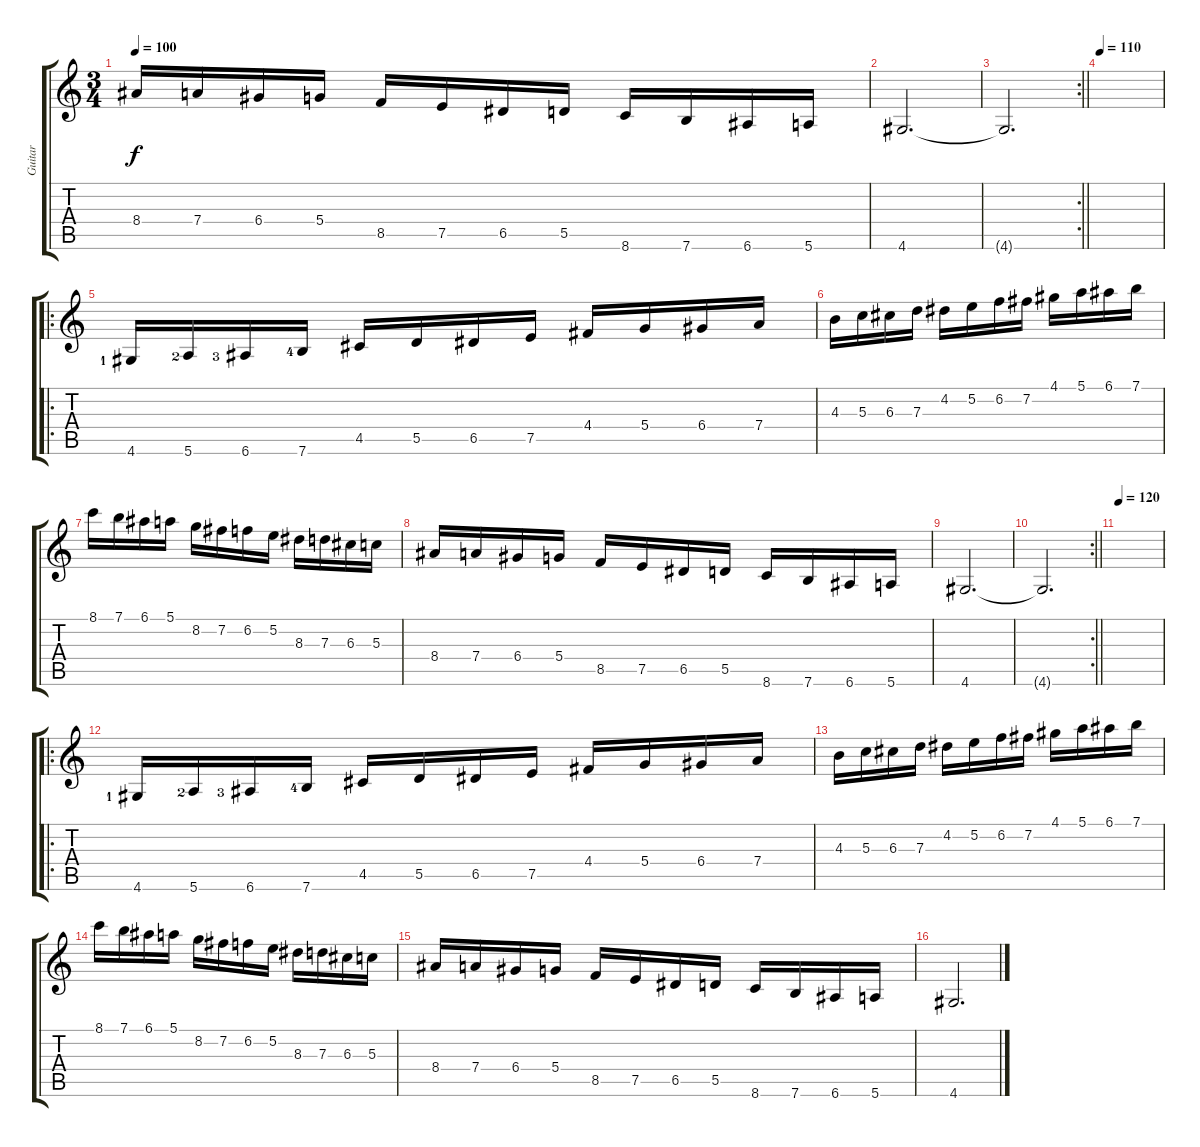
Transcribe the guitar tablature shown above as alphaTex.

\track ("Guitar" "Guitar") {instrument acousticguitarsteel}
\staff {score tabs}
\tuning (E4 B3 G3 D3 A2 E2) {hide}
\ts (3 4)
\tempo 100
\clef g2
\ks c
8.4.16{dy f} 7.4.16 6.4.16 5.4.16 8.5.16 7.5.16 6.5.16 5.5.16 8.6.16 7.6.16 6.6.16 5.6.16 |
4.6.2{d} |
\rc 2
\barLineRight lightlight
4.6{t}.2{d} |
\tempo 110
|
\ro
4.6{lf 2}.16 5.6{lf 3}.16 6.6{lf 4}.16 7.6{lf 5}.16 4.5.16 5.5.16 6.5.16 7.5.16 4.4.16 5.4.16 6.4.16 7.4.16 |
4.3.16 5.3.16 6.3.16 7.3.16 4.2.16 5.2.16 6.2.16 7.2.16 4.1.16 5.1.16 6.1.16 7.1.16 |
8.1.16 7.1.16 6.1.16 5.1.16 8.2.16 7.2.16 6.2.16 5.2.16 8.3.16 7.3.16 6.3.16 5.3.16 |
8.4.16 7.4.16 6.4.16 5.4.16 8.5.16 7.5.16 6.5.16 5.5.16 8.6.16 7.6.16 6.6.16 5.6.16 |
4.6.2{d} |
\rc 2
\barLineRight lightlight
4.6{t}.2{d} |
\tempo 120
|
\ro
4.6{lf 2}.16 5.6{lf 3}.16 6.6{lf 4}.16 7.6{lf 5}.16 4.5.16 5.5.16 6.5.16 7.5.16 4.4.16 5.4.16 6.4.16 7.4.16 |
4.3.16 5.3.16 6.3.16 7.3.16 4.2.16 5.2.16 6.2.16 7.2.16 4.1.16 5.1.16 6.1.16 7.1.16 |
8.1.16 7.1.16 6.1.16 5.1.16 8.2.16 7.2.16 6.2.16 5.2.16 8.3.16 7.3.16 6.3.16 5.3.16 |
8.4.16 7.4.16 6.4.16 5.4.16 8.5.16 7.5.16 6.5.16 5.5.16 8.6.16 7.6.16 6.6.16 5.6.16 |
4.6.2{d}
